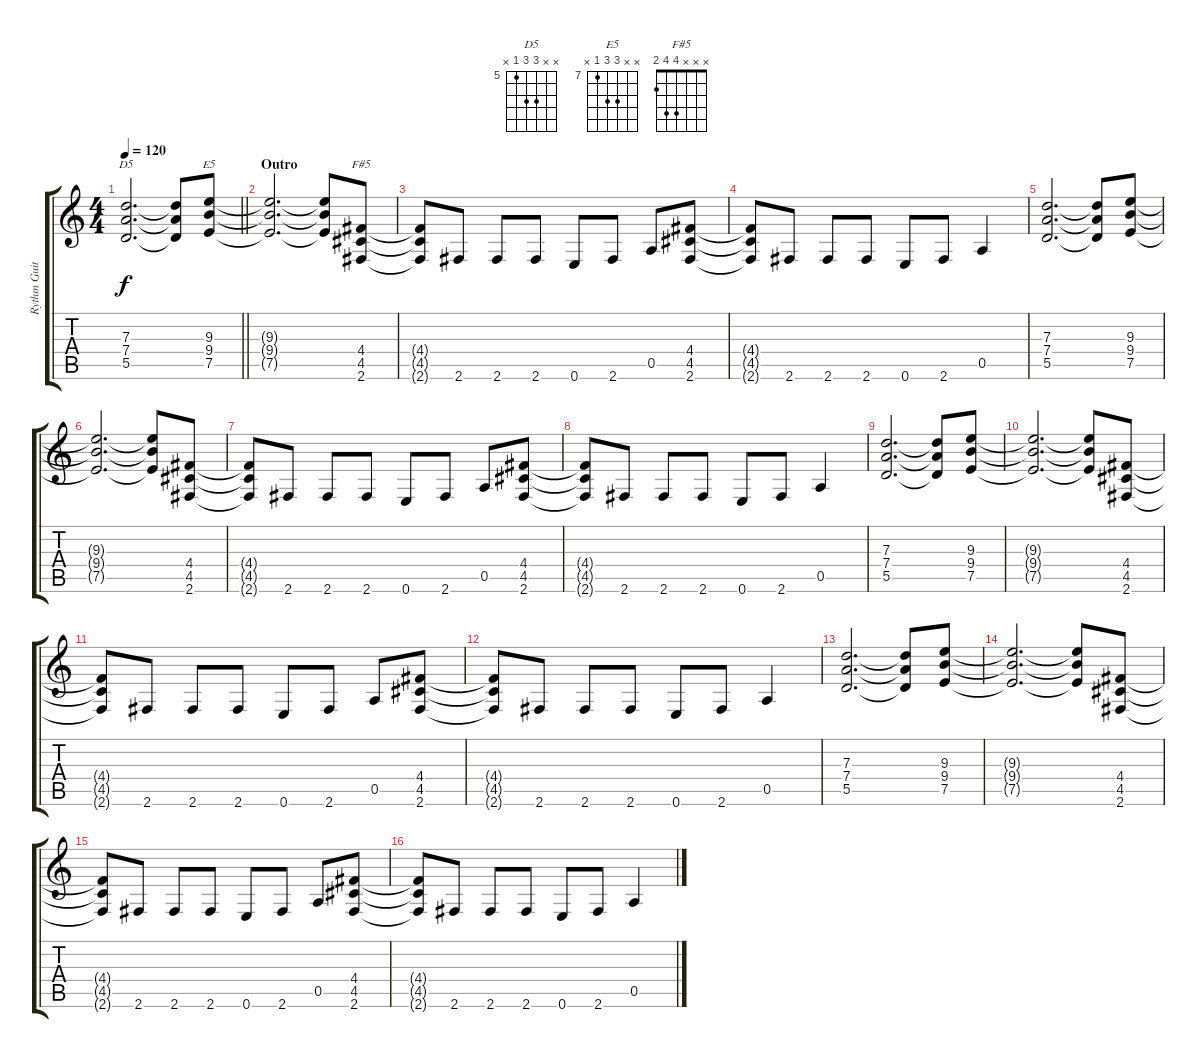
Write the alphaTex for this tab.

\track ("Rythm Guitar" "Rythm Guit") {instrument distortionguitar}
\staff {score tabs}
\tuning (E4 B3 G3 D3 A2 E2) {hide}
\chord ("D5" x x 7 7 5 x) {firstfret 5}
\chord ("E5" x x 9 9 7 x) {firstfret 7}
\chord ("F#5" x x x 4 4 2)
\ts (4 4)
\tempo 120
\clef g2
\barLineRight lightlight
\ks c
(7.3 7.4 5.5).2{d ch "D5" dy f} (7.3{t} 7.4{t} 5.5{t}).8 (9.3 9.4 7.5).8{ch "E5"} |
\section ("" "Outro")
(9.3{t} 9.4{t} 7.5{t}).2{d} (9.3{t} 9.4{t} 7.5{t}).8 (4.4 4.5 2.6).8{ch "F#5"} |
(4.4{t} 4.5{t} 2.6{t}).8 2.6.8 2.6.8 2.6.8 0.6.8 2.6.8 0.5.8 (4.4 4.5 2.6).8 |
(4.4{t} 4.5{t} 2.6{t}).8 2.6.8 2.6.8 2.6.8 0.6.8 2.6.8 0.5.4 |
(7.3 7.4 5.5).2{d} (7.3{t} 7.4{t} 5.5{t}).8 (9.3 9.4 7.5).8 |
(9.3{t} 9.4{t} 7.5{t}).2{d} (9.3{t} 9.4{t} 7.5{t}).8 (4.4 4.5 2.6).8 |
(4.4{t} 4.5{t} 2.6{t}).8 2.6.8 2.6.8 2.6.8 0.6.8 2.6.8 0.5.8 (4.4 4.5 2.6).8 |
(4.4{t} 4.5{t} 2.6{t}).8 2.6.8 2.6.8 2.6.8 0.6.8 2.6.8 0.5.4 |
(7.3 7.4 5.5).2{d} (7.3{t} 7.4{t} 5.5{t}).8 (9.3 9.4 7.5).8 |
(9.3{t} 9.4{t} 7.5{t}).2{d} (9.3{t} 9.4{t} 7.5{t}).8 (4.4 4.5 2.6).8 |
(4.4{t} 4.5{t} 2.6{t}).8 2.6.8 2.6.8 2.6.8 0.6.8 2.6.8 0.5.8 (4.4 4.5 2.6).8 |
(4.4{t} 4.5{t} 2.6{t}).8 2.6.8 2.6.8 2.6.8 0.6.8 2.6.8 0.5.4 |
(7.3 7.4 5.5).2{d} (7.3{t} 7.4{t} 5.5{t}).8 (9.3 9.4 7.5).8 |
(9.3{t} 9.4{t} 7.5{t}).2{d} (9.3{t} 9.4{t} 7.5{t}).8 (4.4 4.5 2.6).8 |
(4.4{t} 4.5{t} 2.6{t}).8 2.6.8 2.6.8 2.6.8 0.6.8 2.6.8 0.5.8 (4.4 4.5 2.6).8 |
(4.4{t} 4.5{t} 2.6{t}).8 2.6.8 2.6.8 2.6.8 0.6.8 2.6.8 0.5.4
